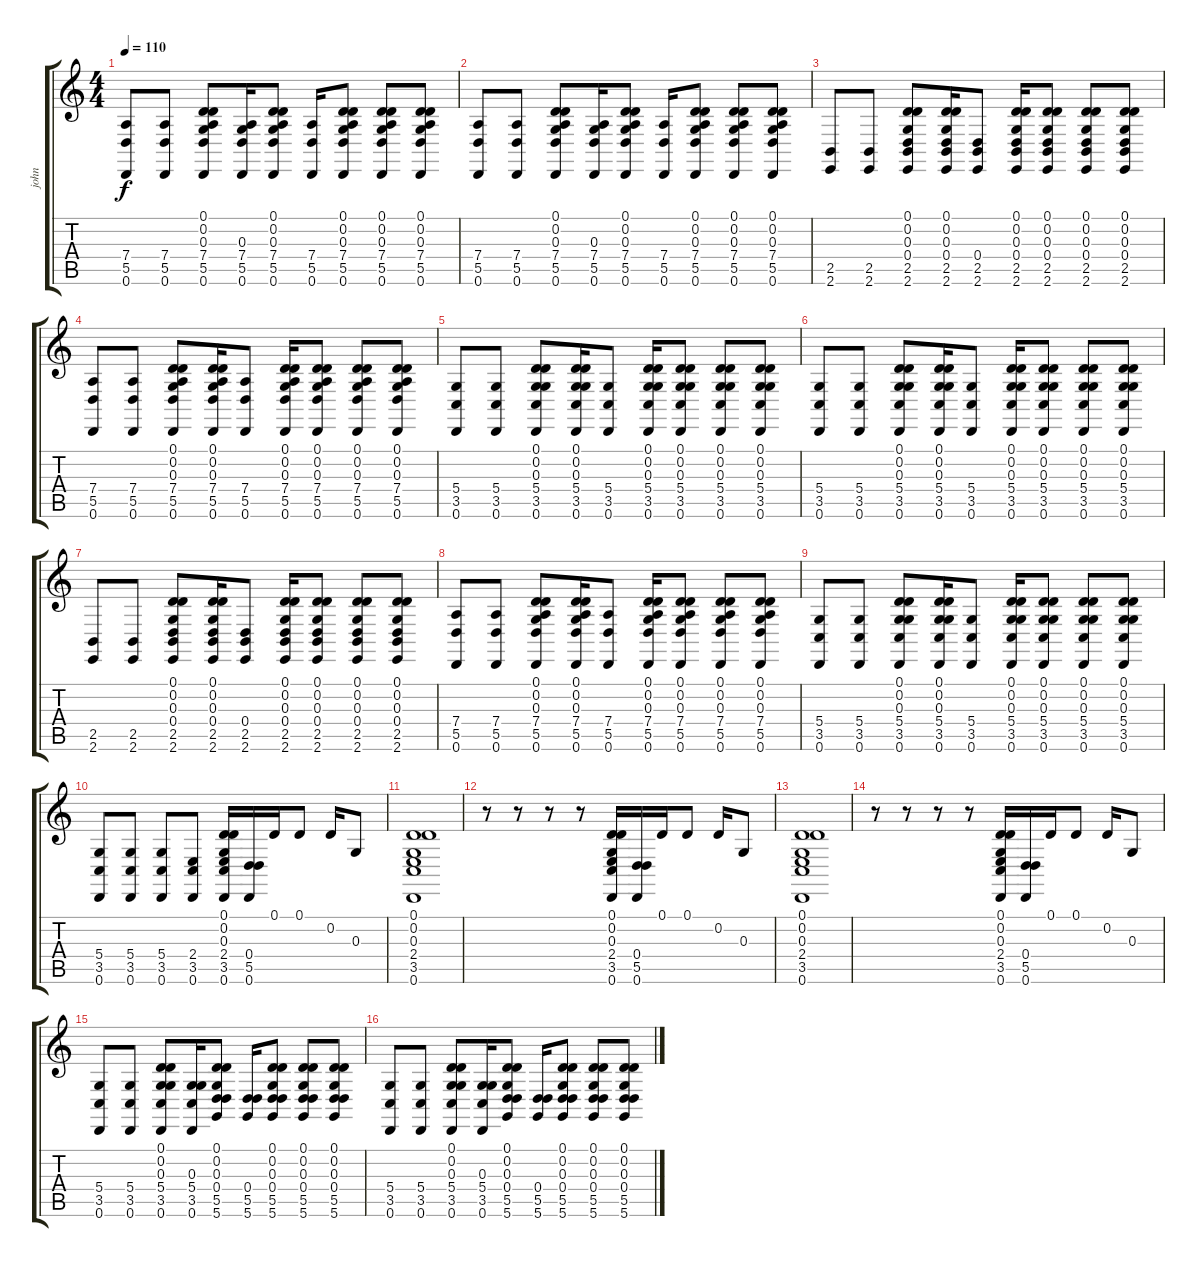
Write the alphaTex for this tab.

\track ("john" "john") {instrument fx1rain}
\staff {score tabs}
\tuning (D4 D4 G3 D3 A2 D2) {hide}
\ts (4 4)
\tempo 110
\clef g2
\ks c
(7.4 5.5 0.6).8{dy f} (7.4 5.5 0.6).8 (0.1 0.2 0.3 7.4 5.5 0.6).8 (0.3 7.4 5.5 0.6).16 (0.1 0.2 0.3 7.4 5.5 0.6).8 (7.4 5.5 0.6).16 (0.1 0.2 0.3 7.4 5.5 0.6).8 (0.1 0.2 0.3 7.4 5.5 0.6).8 (0.1 0.2 0.3 7.4 5.5 0.6).8 |
(7.4 5.5 0.6).8 (7.4 5.5 0.6).8 (0.1 0.2 0.3 7.4 5.5 0.6).8 (0.3 7.4 5.5 0.6).16 (0.1 0.2 0.3 7.4 5.5 0.6).8 (7.4 5.5 0.6).16 (0.1 0.2 0.3 7.4 5.5 0.6).8 (0.1 0.2 0.3 7.4 5.5 0.6).8 (0.1 0.2 0.3 7.4 5.5 0.6).8 |
(2.5 2.6).8 (2.5 2.6).8 (0.1 0.2 0.3 0.4 2.5 2.6).8 (0.1 0.2 0.3 0.4 2.5 2.6).16 (0.4 2.5 2.6).8 (0.1 0.2 0.3 0.4 2.5 2.6).16 (0.1 0.2 0.3 0.4 2.5 2.6).8 (0.1 0.2 0.3 0.4 2.5 2.6).8 (0.1 0.2 0.3 0.4 2.5 2.6).8 |
(7.4 5.5 0.6).8 (7.4 5.5 0.6).8 (0.1 0.2 0.3 7.4 5.5 0.6).8 (0.1 0.2 0.3 7.4 5.5 0.6).16 (7.4 5.5 0.6).8 (0.1 0.2 0.3 7.4 5.5 0.6).16 (0.1 0.2 0.3 7.4 5.5 0.6).8 (0.1 0.2 0.3 7.4 5.5 0.6).8 (0.1 0.2 0.3 7.4 5.5 0.6).8 |
(5.4 3.5 0.6).8 (5.4 3.5 0.6).8 (0.1 0.2 0.3 5.4 3.5 0.6).8 (0.1 0.2 0.3 5.4 3.5 0.6).16 (5.4 3.5 0.6).8 (0.1 0.2 0.3 5.4 3.5 0.6).16 (0.1 0.2 0.3 5.4 3.5 0.6).8 (0.1 0.2 0.3 5.4 3.5 0.6).8 (0.1 0.2 0.3 5.4 3.5 0.6).8 |
(5.4 3.5 0.6).8 (5.4 3.5 0.6).8 (0.1 0.2 0.3 5.4 3.5 0.6).8 (0.1 0.2 0.3 5.4 3.5 0.6).16 (5.4 3.5 0.6).8 (0.1 0.2 0.3 5.4 3.5 0.6).16 (0.1 0.2 0.3 5.4 3.5 0.6).8 (0.1 0.2 0.3 5.4 3.5 0.6).8 (0.1 0.2 0.3 5.4 3.5 0.6).8 |
(2.5 2.6).8 (2.5 2.6).8 (0.1 0.2 0.3 0.4 2.5 2.6).8 (0.1 0.2 0.3 0.4 2.5 2.6).16 (0.4 2.5 2.6).8 (0.1 0.2 0.3 0.4 2.5 2.6).16 (0.1 0.2 0.3 0.4 2.5 2.6).8 (0.1 0.2 0.3 0.4 2.5 2.6).8 (0.1 0.2 0.3 0.4 2.5 2.6).8 |
(7.4 5.5 0.6).8 (7.4 5.5 0.6).8 (0.1 0.2 0.3 7.4 5.5 0.6).8 (0.1 0.2 0.3 7.4 5.5 0.6).16 (7.4 5.5 0.6).8 (0.1 0.2 0.3 7.4 5.5 0.6).16 (0.1 0.2 0.3 7.4 5.5 0.6).8 (0.1 0.2 0.3 7.4 5.5 0.6).8 (0.1 0.2 0.3 7.4 5.5 0.6).8 |
(5.4 3.5 0.6).8 (5.4 3.5 0.6).8 (0.1 0.2 0.3 5.4 3.5 0.6).8 (0.1 0.2 0.3 5.4 3.5 0.6).16 (5.4 3.5 0.6).8 (0.1 0.2 0.3 5.4 3.5 0.6).16 (0.1 0.2 0.3 5.4 3.5 0.6).8 (0.1 0.2 0.3 5.4 3.5 0.6).8 (0.1 0.2 0.3 5.4 3.5 0.6).8 |
(5.4 3.5 0.6).8 (5.4 3.5 0.6).8 (5.4 3.5 0.6).8 (2.4 3.5 0.6).8 (0.1 0.2 0.3 2.4 3.5 0.6).16 (0.4 5.5 0.6).16 0.1.16 0.1.8 0.2.16 0.3.8 |
(0.1 0.2 0.3 2.4 3.5 0.6).1 |
r.8 r.8 r.8 r.8 (0.1 0.2 0.3 2.4 3.5 0.6).16 (0.4 5.5 0.6).16 0.1.16 0.1.8 0.2.16 0.3.8 |
(0.1 0.2 0.3 2.4 3.5 0.6).1 |
r.8 r.8 r.8 r.8 (0.1 0.2 0.3 2.4 3.5 0.6).16 (0.4 5.5 0.6).16 0.1.16 0.1.8 0.2.16 0.3.8 |
(5.4 3.5 0.6).8 (5.4 3.5 0.6).8 (0.1 0.2 0.3 5.4 3.5 0.6).8 (0.3 5.4 3.5 0.6).16 (0.1 0.2 0.3 0.4 5.5 5.6).8 (0.4 5.5 5.6).16 (0.1 0.2 0.3 0.4 5.5 5.6).8 (0.1 0.2 0.3 0.4 5.5 5.6).8 (0.1 0.2 0.3 0.4 5.5 5.6).8 |
(5.4 3.5 0.6).8 (5.4 3.5 0.6).8 (0.1 0.2 0.3 5.4 3.5 0.6).8 (0.3 5.4 3.5 0.6).16 (0.1 0.2 0.3 0.4 5.5 5.6).8 (0.4 5.5 5.6).16 (0.1 0.2 0.3 0.4 5.5 5.6).8 (0.1 0.2 0.3 0.4 5.5 5.6).8 (0.1 0.2 0.3 0.4 5.5 5.6).8
